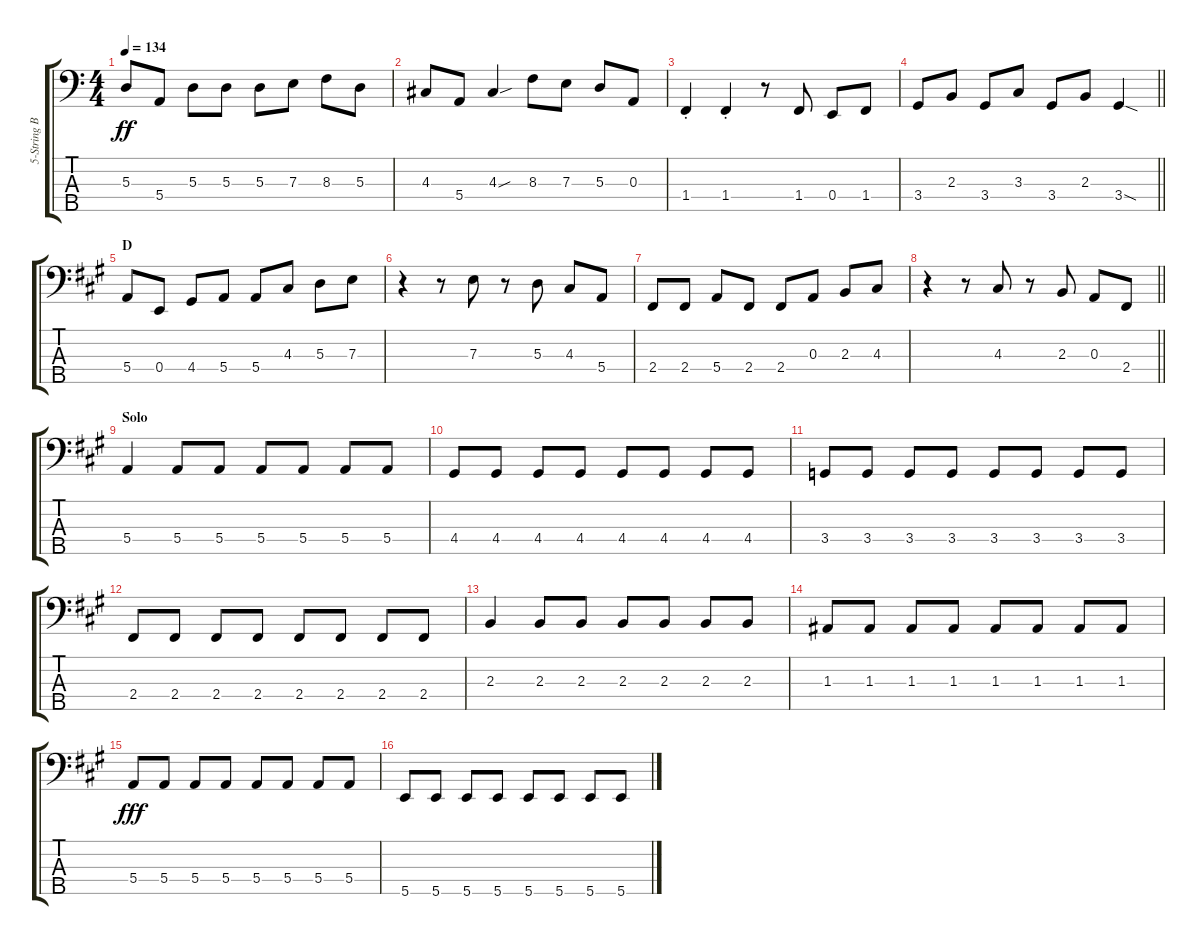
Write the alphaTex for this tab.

\track ("5-String Bass" "5-String B") {instrument electricbasspick}
\staff {score tabs}
\tuning (G2 D2 A1 E1 B0) {hide}
\ts (4 4)
\tempo 134
\clef f4
\ks c
5.3.8{dy ff} 5.4.8 5.3.8 5.3.8 5.3.8 7.3.8 8.3.8 5.3.8 |
4.3.8 5.4.8 4.3{sou}.4 8.3.8 7.3.8 5.3.8 0.3.8 |
1.4{st}.4 1.4{st}.4 r.8 1.4.8 0.4.8 1.4.8 |
\barLineRight lightlight
3.4.8 2.3.8 3.4.8 3.3.8 3.4.8 2.3.8 3.4{sod}.4 |
\section ("" "D")
\ks a
5.4.8 0.4.8 4.4.8 5.4.8 5.4.8 4.3.8 5.3.8 7.3.8 |
r.4 r.8 7.3.8 r.8 5.3.8 4.3.8 5.4.8 |
2.4.8 2.4.8 5.4.8 2.4.8 2.4.8 0.3.8 2.3.8 4.3.8 |
\barLineRight lightlight
r.4 r.8 4.3.8 r.8 2.3.8 0.3.8 2.4.8 |
\section ("" "Solo")
5.4.4 5.4.8 5.4.8 5.4.8 5.4.8 5.4.8 5.4.8 |
4.4.8 4.4.8 4.4.8 4.4.8 4.4.8 4.4.8 4.4.8 4.4.8 |
3.4.8 3.4.8 3.4.8 3.4.8 3.4.8 3.4.8 3.4.8 3.4.8 |
2.4.8 2.4.8 2.4.8 2.4.8 2.4.8 2.4.8 2.4.8 2.4.8 |
2.3.4 2.3.8 2.3.8 2.3.8 2.3.8 2.3.8 2.3.8 |
1.3.8 1.3.8 1.3.8 1.3.8 1.3.8 1.3.8 1.3.8 1.3.8 |
5.4.8{dy fff} 5.4.8 5.4.8 5.4.8 5.4.8 5.4.8 5.4.8 5.4.8 |
5.5.8 5.5.8 5.5.8 5.5.8 5.5.8 5.5.8 5.5.8 5.5.8
